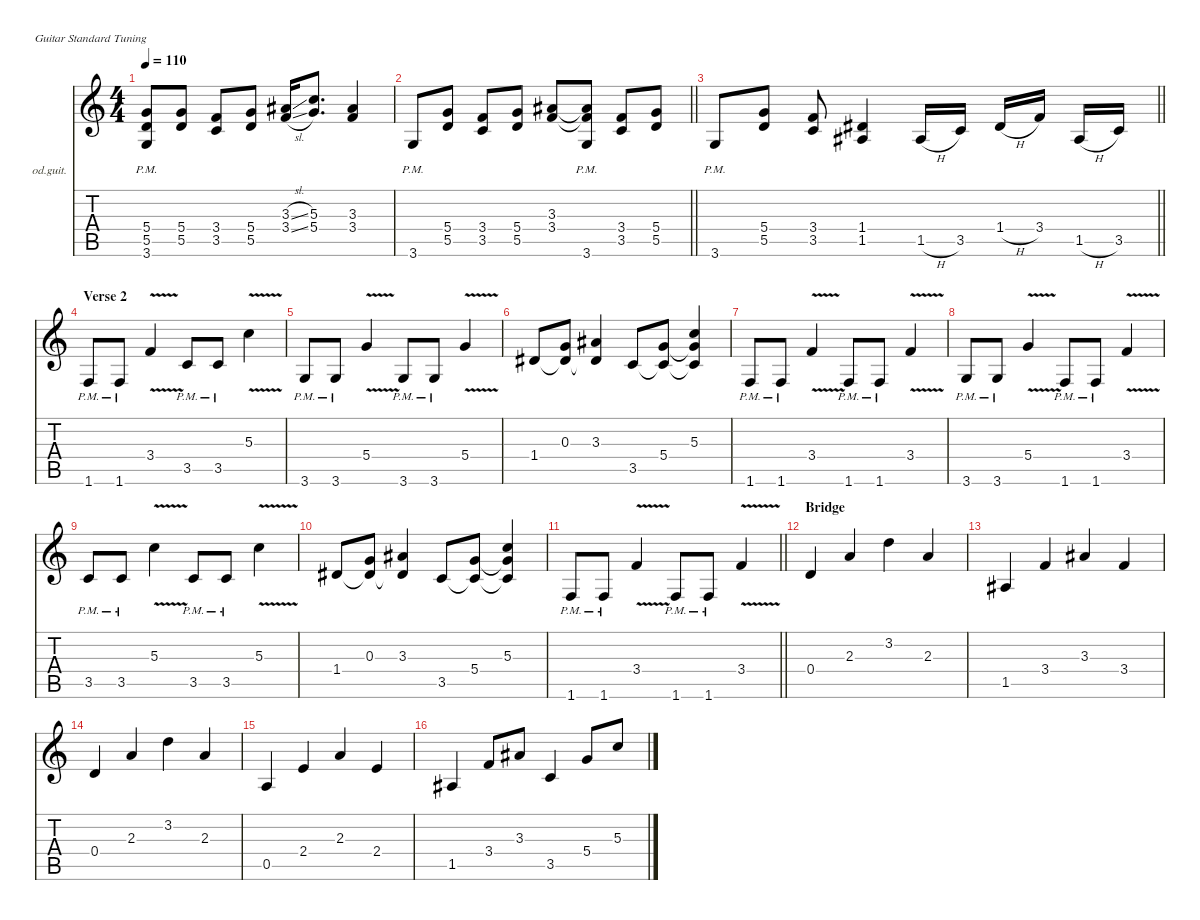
\defaultSystemsLayout 4
\hideDynamics
\bracketExtendMode nobrackets
\firstSystemTrackNameOrientation horizontal
\otherSystemsTrackNameOrientation horizontal
\track ("Gitar 2" "od.guit.") {solo instrument overdrivenguitar}
\staff {score tabs}
\tuning (E4 B3 G3 D3 A2 E2)
\ts (4 4)
\tempo 110
\clef g2
\ks c
(3.6{pm} 5.4{t} 5.5{t}).8{dy f beam Up} (5.4 5.5).8{beam Up} (3.4 3.5).8{beam Up} (5.4 5.5).8{beam Up} (3.3{sl acc #} 3.4{sl}).16{beam Up} (5.3 5.4).8{d beam Up} (3.3{acc #} 3.4).4{beam Up} |
\barLineRight lightlight
3.6{pm}.8{beam Up} (5.4 5.5).8{beam Up} (3.4 3.5).8{beam Up} (5.4 5.5).8{beam Up} (3.3{acc #} 3.4).8{beam Up} (3.6{pm} 3.4{t} 3.3{t acc #}).8{beam Up} (3.4 3.5).8{beam Up} (5.4 5.5).8{beam Up} |
\barLineRight lightlight
3.6{pm}.8{beam Up} (5.4 5.5).8{beam Up} (3.4 3.5).8{beam Up} (1.4{acc #} 1.5{acc #}).4{beam Up} 1.5{h acc #}.16{beam Up} 3.5.16{beam Up} 1.4{h acc #}.16{beam Up} 3.4.16{beam Up beam split} 1.5{h acc #}.16{beam Up} 3.5.16{beam Up} |
\section ("" "Verse 2")
1.6{pm}.8{beam Up} 1.6{pm}.8{beam Up} 3.4{v}.4{beam Up} 3.5{pm}.8{beam Up} 3.5{pm}.8{beam Up} 5.3{v}.4{beam Down} |
3.6{pm}.8{beam Up} 3.6{pm}.8{beam Up} 5.4{v}.4{beam Up} 3.6{pm}.8{beam Up} 3.6{pm}.8{beam Up} 5.4{v}.4{beam Up} |
1.4{acc #}.8{beam Up} (0.3 1.4{t acc #}).8{beam Up} (3.3{acc #} 1.4{t acc #}).4{beam Up} 3.5.8{beam Up} (5.4 3.5{t}).8{beam Up} (5.3 5.4{t} 3.5{t}).4{beam Up} |
1.6{pm}.8{beam Up} 1.6{pm}.8{beam Up} 3.4{v}.4{beam Up} 1.6{pm}.8{beam Up} 1.6{pm}.8{beam Up} 3.4{v}.4{beam Up} |
3.6{pm}.8{beam Up} 3.6{pm}.8{beam Up} 5.4{v}.4{beam Up} 1.6{pm}.8{beam Up} 1.6{pm}.8{beam Up} 3.4{v}.4{beam Up} |
3.5{pm}.8{beam Up} 3.5{pm}.8{beam Up} 5.3{v}.4{beam Down} 3.5{pm}.8{beam Up} 3.5{pm}.8{beam Up} 5.3{v}.4{beam Down} |
1.4{acc #}.8{beam Up} (0.3 1.4{t acc #}).8{beam Up} (3.3{acc #} 1.4{t acc #}).4{beam Up} 3.5.8{beam Up} (5.4 3.5{t}).8{beam Up} (5.3 5.4{t} 3.5{t}).4{beam Up} |
\barLineRight lightlight
1.6{pm}.8{beam Up} 1.6{pm}.8{beam Up} 3.4{v}.4{beam Up} 1.6{pm}.8{beam Up} 1.6{pm}.8{beam Up} 3.4{v}.4{beam Up} |
\section ("" "Bridge")
0.4.4{beam Up} 2.3.4{beam Up} 3.2.4{beam Down} 2.3.4{beam Up} |
1.5{acc #}.4{beam Up} 3.4.4{beam Up} 3.3{acc #}.4{beam Up} 3.4.4{beam Up} |
0.4.4{beam Up} 2.3.4{beam Up} 3.2.4{beam Down} 2.3.4{beam Up} |
0.5.4{beam Up} 2.4.4{beam Up} 2.3.4{beam Up} 2.4.4{beam Up} |
1.5{acc #}.4{beam Up} 3.4.8{beam Up} 3.3{acc #}.8{beam Up} 3.5.4{beam Up} 5.4.8{beam Up} 5.3.8{beam Up}
